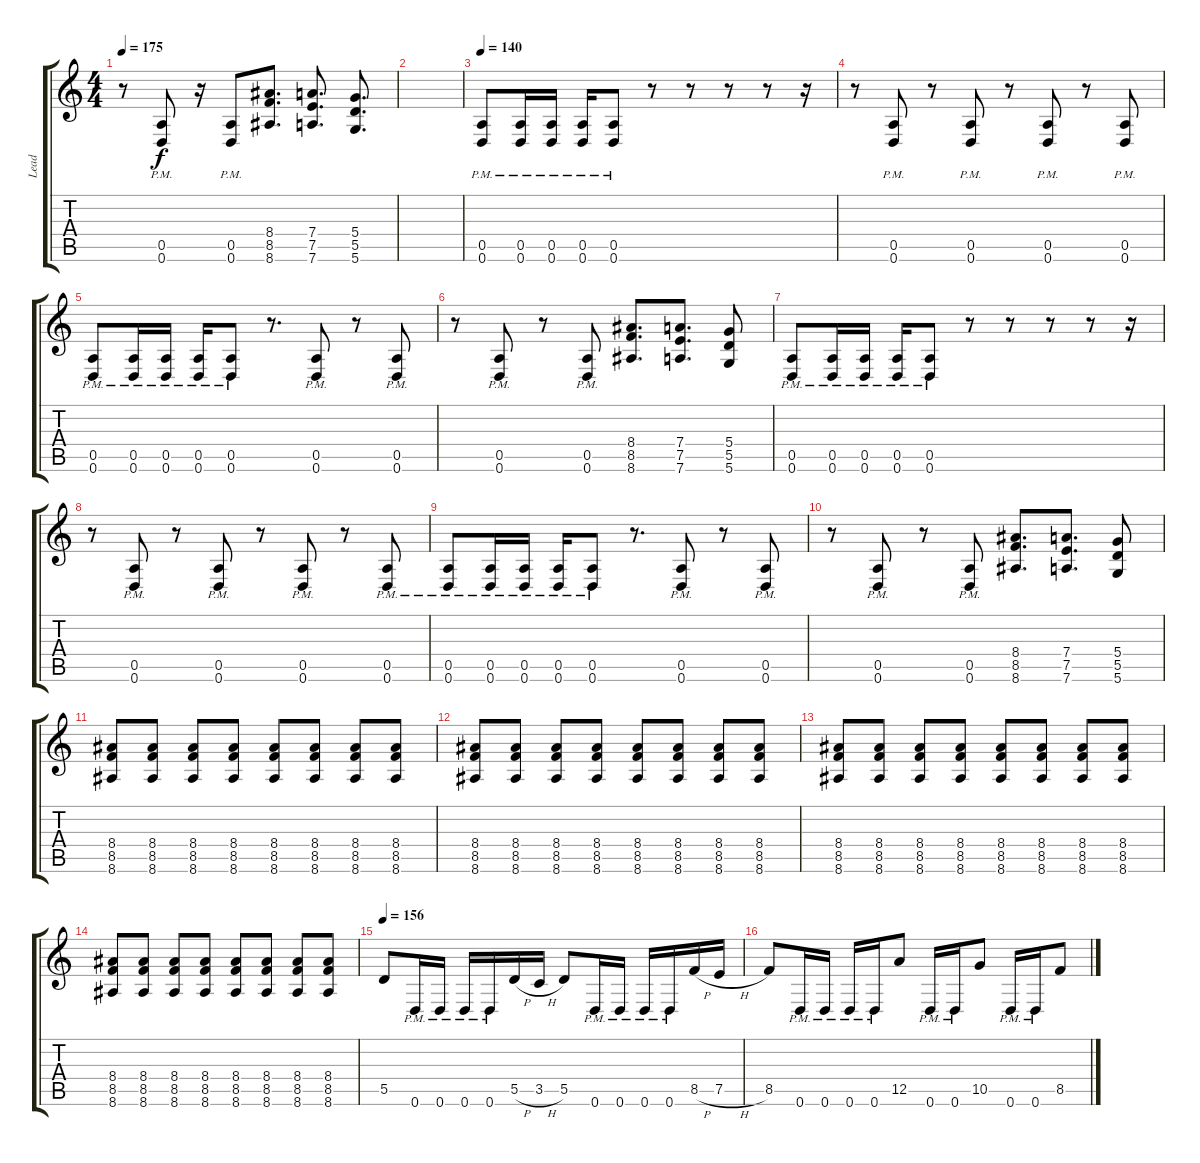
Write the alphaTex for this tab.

\track ("Lead" "Lead") {instrument distortionguitar}
\staff {score tabs}
\tuning (E4 B3 G3 D3 A2 D2) {hide}
\ts (4 4)
\tempo 175
\clef g2
\ks c
r.8{dy f} (0.5{pm} 0.6{pm}).8 r.16 (0.5{pm} 0.6{pm}).8 (8.4 8.5 8.6).8{d} (7.4 7.5 7.6).8{d} (5.4 5.5 5.6).8{d} |
|
\tempo 140
(0.5{pm} 0.6{pm}).8 (0.5{pm} 0.6{pm}).16 (0.5{pm} 0.6{pm}).16 (0.5{pm} 0.6{pm}).16 (0.5{pm} 0.6{pm}).8 r.8 r.8 r.8 r.8 r.16 |
r.8 (0.5{pm} 0.6{pm}).8 r.8 (0.5{pm} 0.6{pm}).8 r.8 (0.5{pm} 0.6{pm}).8 r.8 (0.5{pm} 0.6{pm}).8 |
(0.5{pm} 0.6{pm}).8 (0.5{pm} 0.6{pm}).16 (0.5{pm} 0.6{pm}).16 (0.5{pm} 0.6{pm}).16 (0.5{pm} 0.6{pm}).8 r.8{d} (0.5{pm} 0.6{pm}).8 r.8 (0.5{pm} 0.6{pm}).8 |
r.8 (0.5{pm} 0.6{pm}).8 r.8 (0.5{pm} 0.6{pm}).8 (8.4 8.5 8.6).8{d} (7.4 7.5 7.6).8{d} (5.4 5.5 5.6).8 |
(0.5{pm} 0.6{pm}).8 (0.5{pm} 0.6{pm}).16 (0.5{pm} 0.6{pm}).16 (0.5{pm} 0.6{pm}).16 (0.5{pm} 0.6{pm}).8 r.8 r.8 r.8 r.8 r.16 |
r.8 (0.5{pm} 0.6{pm}).8 r.8 (0.5{pm} 0.6{pm}).8 r.8 (0.5{pm} 0.6{pm}).8 r.8 (0.5{pm} 0.6{pm}).8 |
(0.5{pm} 0.6{pm}).8 (0.5{pm} 0.6{pm}).16 (0.5{pm} 0.6{pm}).16 (0.5{pm} 0.6{pm}).16 (0.5{pm} 0.6{pm}).8 r.8{d} (0.5{pm} 0.6{pm}).8 r.8 (0.5{pm} 0.6{pm}).8 |
r.8 (0.5{pm} 0.6{pm}).8 r.8 (0.5{pm} 0.6{pm}).8 (8.4 8.5 8.6).8{d} (7.4 7.5 7.6).8{d} (5.4 5.5 5.6).8 |
(8.4 8.5 8.6).8 (8.4 8.5 8.6).8 (8.4 8.5 8.6).8 (8.4 8.5 8.6).8 (8.4 8.5 8.6).8 (8.4 8.5 8.6).8 (8.4 8.5 8.6).8 (8.4 8.5 8.6).8 |
(8.4 8.5 8.6).8 (8.4 8.5 8.6).8 (8.4 8.5 8.6).8 (8.4 8.5 8.6).8 (8.4 8.5 8.6).8 (8.4 8.5 8.6).8 (8.4 8.5 8.6).8 (8.4 8.5 8.6).8 |
(8.4 8.5 8.6).8 (8.4 8.5 8.6).8 (8.4 8.5 8.6).8 (8.4 8.5 8.6).8 (8.4 8.5 8.6).8 (8.4 8.5 8.6).8 (8.4 8.5 8.6).8 (8.4 8.5 8.6).8 |
(8.4 8.5 8.6).8 (8.4 8.5 8.6).8 (8.4 8.5 8.6).8 (8.4 8.5 8.6).8 (8.4 8.5 8.6).8 (8.4 8.5 8.6).8 (8.4 8.5 8.6).8 (8.4 8.5 8.6).8 |
\tempo 156
5.5.8 0.6{pm}.16 0.6{pm}.16 0.6{pm}.16 0.6{pm}.16 5.5{h}.16 3.5{h}.16 5.5.8 0.6{pm}.16 0.6{pm}.16 0.6{pm}.16 0.6{pm}.16 8.5{h}.16 7.5{h}.16 |
8.5.8 0.6{pm}.16 0.6{pm}.16 0.6{pm}.16 0.6{pm}.16 12.5.8 0.6{pm}.16 0.6{pm}.16 10.5.8 0.6{pm}.16 0.6{pm}.16 8.5.8
